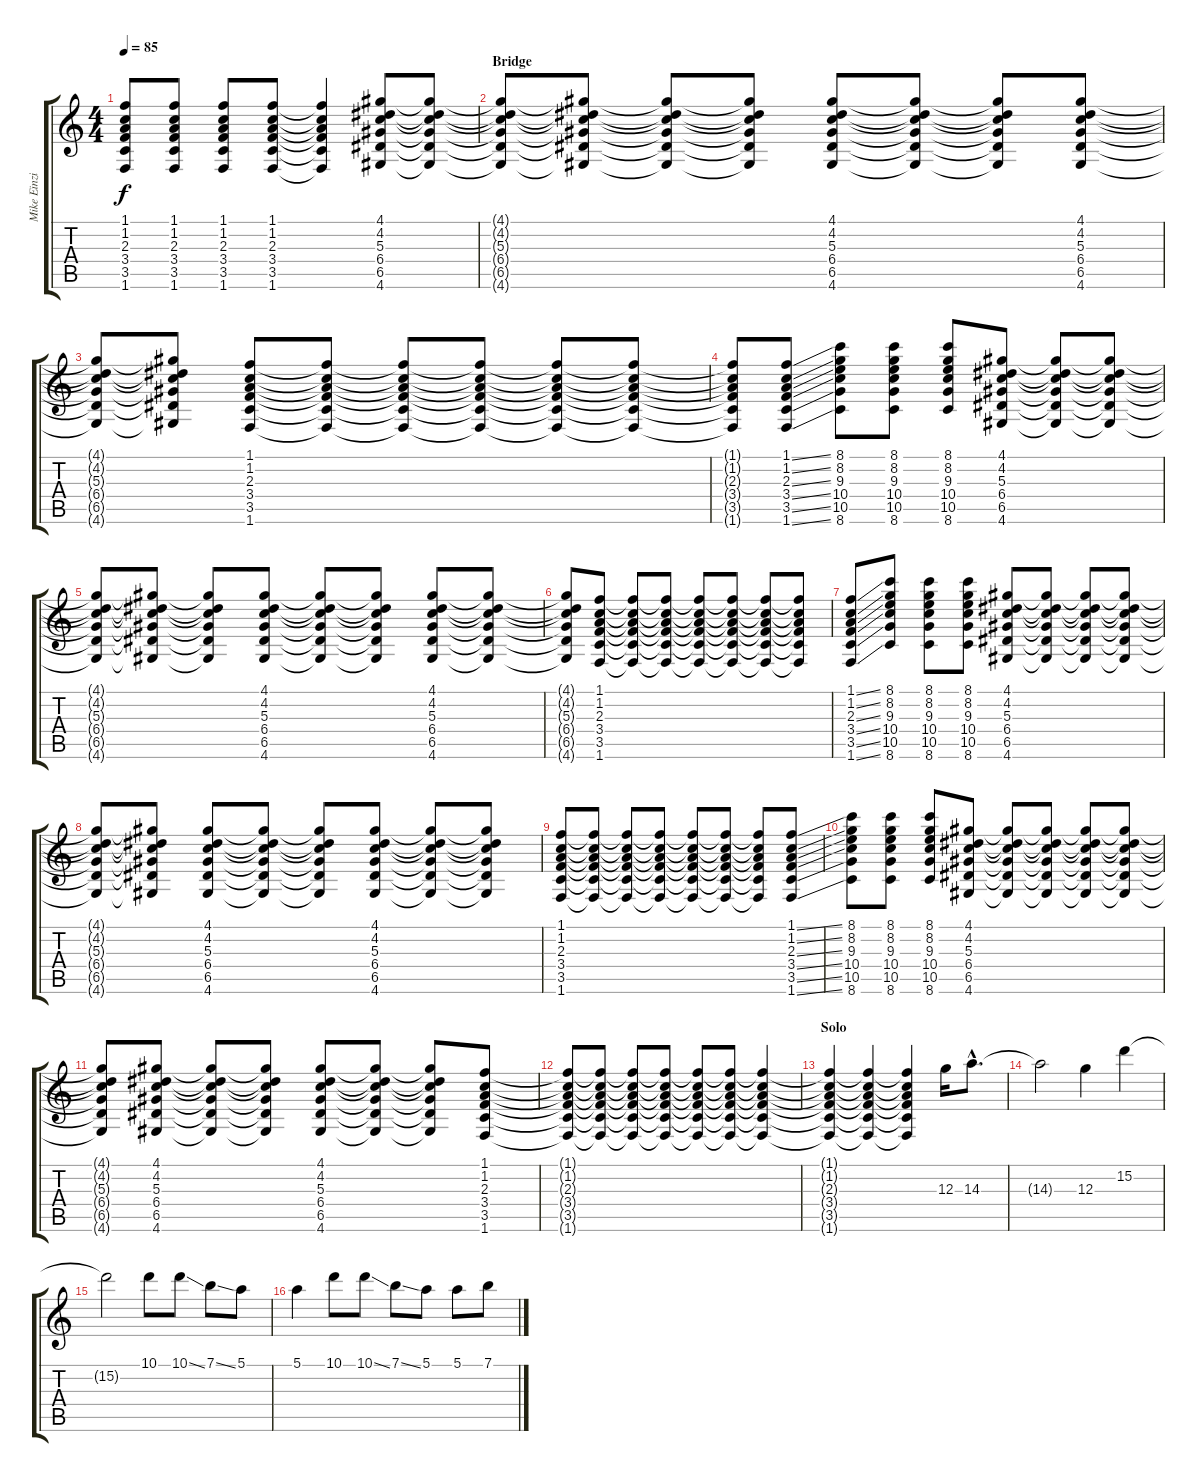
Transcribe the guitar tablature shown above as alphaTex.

\track ("Mike Einziger" "Mike Einzi") {instrument electricguitarjazz}
\staff {score tabs}
\tuning (E4 B3 G3 D3 A2 E2) {hide}
\ts (4 4)
\tempo 85
\clef g2
\ks c
(1.1 1.2 2.3 3.4 3.5 1.6).8{dy f} (1.1 1.2 2.3 3.4 3.5 1.6).8 (1.1 1.2 2.3 3.4 3.5 1.6).8 (1.1 1.2 2.3 3.4 3.5 1.6).8 (1.1{t} 1.2{t} 2.3{t} 3.4{t} 3.5{t} 1.6{t}).4 (4.1 4.2 5.3 6.4 6.5 4.6).8 (4.1{t} 4.2{t} 5.3{t} 6.4{t} 6.5{t} 4.6{t}).8 |
\section ("" "Bridge")
(4.1{t} 4.2{t} 5.3{t} 6.4{t} 6.5{t} 4.6{t}).8 (4.1{t} 4.2{t} 5.3{t} 6.4{t} 6.5{t} 4.6{t}).8 (4.1{t} 4.2{t} 5.3{t} 6.4{t} 6.5{t} 4.6{t}).8 (4.1{t} 4.2{t} 5.3{t} 6.4{t} 6.5{t} 4.6{t}).8 (4.1 4.2 5.3 6.4 6.5 4.6).8 (4.1{t} 4.2{t} 5.3{t} 6.4{t} 6.5{t} 4.6{t}).8 (4.1{t} 4.2{t} 5.3{t} 6.4{t} 6.5{t} 4.6{t}).8 (4.1 4.2 5.3 6.4 6.5 4.6).8 |
(4.1{t} 4.2{t} 5.3{t} 6.4{t} 6.5{t} 4.6{t}).8 (4.1{t} 4.2{t} 5.3{t} 6.4{t} 6.5{t} 4.6{t}).8 (1.1 1.2 2.3 3.4 3.5 1.6).8 (1.1{t} 1.2{t} 2.3{t} 3.4{t} 3.5{t} 1.6{t}).8 (1.1{t} 1.2{t} 2.3{t} 3.4{t} 3.5{t} 1.6{t}).8 (1.1{t} 1.2{t} 2.3{t} 3.4{t} 3.5{t} 1.6{t}).8 (1.1{t} 1.2{t} 2.3{t} 3.4{t} 3.5{t} 1.6{t}).8 (1.1{t} 1.2{t} 2.3{t} 3.4{t} 3.5{t} 1.6{t}).8 |
(1.1{t} 1.2{t} 2.3{t} 3.4{t} 3.5{t} 1.6{t}).8 (1.1{ss} 1.2{ss} 2.3{ss} 3.4{ss} 3.5{ss} 1.6{ss}).8 (8.1 8.2 9.3 10.4 10.5 8.6).8 (8.1 8.2 9.3 10.4 10.5 8.6).8 (8.1 8.2 9.3 10.4 10.5 8.6).8 (4.1 4.2 5.3 6.4 6.5 4.6).8 (4.1{t} 4.2{t} 5.3{t} 6.4{t} 6.5{t} 4.6{t}).8 (4.1{t} 4.2{t} 5.3{t} 6.4{t} 6.5{t} 4.6{t}).8 |
(4.1{t} 4.2{t} 5.3{t} 6.4{t} 6.5{t} 4.6{t}).8 (4.1{t} 4.2{t} 5.3{t} 6.4{t} 6.5{t} 4.6{t}).8 (4.1{t} 4.2{t} 5.3{t} 6.4{t} 6.5{t} 4.6{t}).8 (4.1 4.2 5.3 6.4 6.5 4.6).8 (4.1{t} 4.2{t} 5.3{t} 6.4{t} 6.5{t} 4.6{t}).8 (4.1{t} 4.2{t} 5.3{t} 6.4{t} 6.5{t} 4.6{t}).8 (4.1 4.2 5.3 6.4 6.5 4.6).8 (4.1{t} 4.2{t} 5.3{t} 6.4{t} 6.5{t} 4.6{t}).8 |
(4.1{t} 4.2{t} 5.3{t} 6.4{t} 6.5{t} 4.6{t}).8 (1.1 1.2 2.3 3.4 3.5 1.6).8 (1.1{t} 1.2{t} 2.3{t} 3.4{t} 3.5{t} 1.6{t}).8 (1.1{t} 1.2{t} 2.3{t} 3.4{t} 3.5{t} 1.6{t}).8 (1.1{t} 1.2{t} 2.3{t} 3.4{t} 3.5{t} 1.6{t}).8 (1.1{t} 1.2{t} 2.3{t} 3.4{t} 3.5{t} 1.6{t}).8 (1.1{t} 1.2{t} 2.3{t} 3.4{t} 3.5{t} 1.6{t}).8 (1.1{t} 1.2{t} 2.3{t} 3.4{t} 3.5{t} 1.6{t}).8 |
(1.1{ss} 1.2{ss} 2.3{ss} 3.4{ss} 3.5{ss} 1.6{ss}).8 (8.1 8.2 9.3 10.4 10.5 8.6).8 (8.1 8.2 9.3 10.4 10.5 8.6).8 (8.1 8.2 9.3 10.4 10.5 8.6).8 (4.1 4.2 5.3 6.4 6.5 4.6).8 (4.1{t} 4.2{t} 5.3{t} 6.4{t} 6.5{t} 4.6{t}).8 (4.1{t} 4.2{t} 5.3{t} 6.4{t} 6.5{t} 4.6{t}).8 (4.1{t} 4.2{t} 5.3{t} 6.4{t} 6.5{t} 4.6{t}).8 |
(4.1{t} 4.2{t} 5.3{t} 6.4{t} 6.5{t} 4.6{t}).8 (4.1{t} 4.2{t} 5.3{t} 6.4{t} 6.5{t} 4.6{t}).8 (4.1 4.2 5.3 6.4 6.5 4.6).8 (4.1{t} 4.2{t} 5.3{t} 6.4{t} 6.5{t} 4.6{t}).8 (4.1{t} 4.2{t} 5.3{t} 6.4{t} 6.5{t} 4.6{t}).8 (4.1 4.2 5.3 6.4 6.5 4.6).8 (4.1{t} 4.2{t} 5.3{t} 6.4{t} 6.5{t} 4.6{t}).8 (4.1{t} 4.2{t} 5.3{t} 6.4{t} 6.5{t} 4.6{t}).8 |
(1.1 1.2 2.3 3.4 3.5 1.6).8 (1.1{t} 1.2{t} 2.3{t} 3.4{t} 3.5{t} 1.6{t}).8 (1.1{t} 1.2{t} 2.3{t} 3.4{t} 3.5{t} 1.6{t}).8 (1.1{t} 1.2{t} 2.3{t} 3.4{t} 3.5{t} 1.6{t}).8 (1.1{t} 1.2{t} 2.3{t} 3.4{t} 3.5{t} 1.6{t}).8 (1.1{t} 1.2{t} 2.3{t} 3.4{t} 3.5{t} 1.6{t}).8 (1.1{t} 1.2{t} 2.3{t} 3.4{t} 3.5{t} 1.6{t}).8 (1.1{ss} 1.2{ss} 2.3{ss} 3.4{ss} 3.5{ss} 1.6{ss}).8 |
(8.1 8.2 9.3 10.4 10.5 8.6).8 (8.1 8.2 9.3 10.4 10.5 8.6).8 (8.1 8.2 9.3 10.4 10.5 8.6).8 (4.1 4.2 5.3 6.4 6.5 4.6).8 (4.1{t} 4.2{t} 5.3{t} 6.4{t} 6.5{t} 4.6{t}).8 (4.1{t} 4.2{t} 5.3{t} 6.4{t} 6.5{t} 4.6{t}).8 (4.1{t} 4.2{t} 5.3{t} 6.4{t} 6.5{t} 4.6{t}).8 (4.1{t} 4.2{t} 5.3{t} 6.4{t} 6.5{t} 4.6{t}).8 |
(4.1{t} 4.2{t} 5.3{t} 6.4{t} 6.5{t} 4.6{t}).8 (4.1 4.2 5.3 6.4 6.5 4.6).8 (4.1{t} 4.2{t} 5.3{t} 6.4{t} 6.5{t} 4.6{t}).8 (4.1{t} 4.2{t} 5.3{t} 6.4{t} 6.5{t} 4.6{t}).8 (4.1 4.2 5.3 6.4 6.5 4.6).8 (4.1{t} 4.2{t} 5.3{t} 6.4{t} 6.5{t} 4.6{t}).8 (4.1{t} 4.2{t} 5.3{t} 6.4{t} 6.5{t} 4.6{t}).8 (1.1 1.2 2.3 3.4 3.5 1.6).8 |
(1.1{t} 1.2{t} 2.3{t} 3.4{t} 3.5{t} 1.6{t}).8 (1.1{t} 1.2{t} 2.3{t} 3.4{t} 3.5{t} 1.6{t}).8 (1.1{t} 1.2{t} 2.3{t} 3.4{t} 3.5{t} 1.6{t}).8 (1.1{t} 1.2{t} 2.3{t} 3.4{t} 3.5{t} 1.6{t}).8 (1.1{t} 1.2{t} 2.3{t} 3.4{t} 3.5{t} 1.6{t}).8 (1.1{t} 1.2{t} 2.3{t} 3.4{t} 3.5{t} 1.6{t}).8 (1.1{t} 1.2{t} 2.3{t} 3.4{t} 3.5{t} 1.6{t}).4 |
\section ("" "Solo")
(1.1{t} 1.2{t} 2.3{t} 3.4{t} 3.5{t} 1.6{t}).4 (1.1{t} 1.2{t} 2.3{t} 3.4{t} 3.5{t} 1.6{t}).4 (1.1{t} 1.2{t} 2.3{t} 3.4{t} 3.5{t} 1.6{t}).4 12.3.16 14.3{hac}.8{d} |
14.3{t}.2 12.3.4 15.2.4 |
15.2{t}.2 10.1.8 10.1{ss}.8 7.1{ss}.8 5.1.8 |
5.1.4 10.1.8 10.1{ss}.8 7.1{ss}.8 5.1.8 5.1.8 7.1.8
